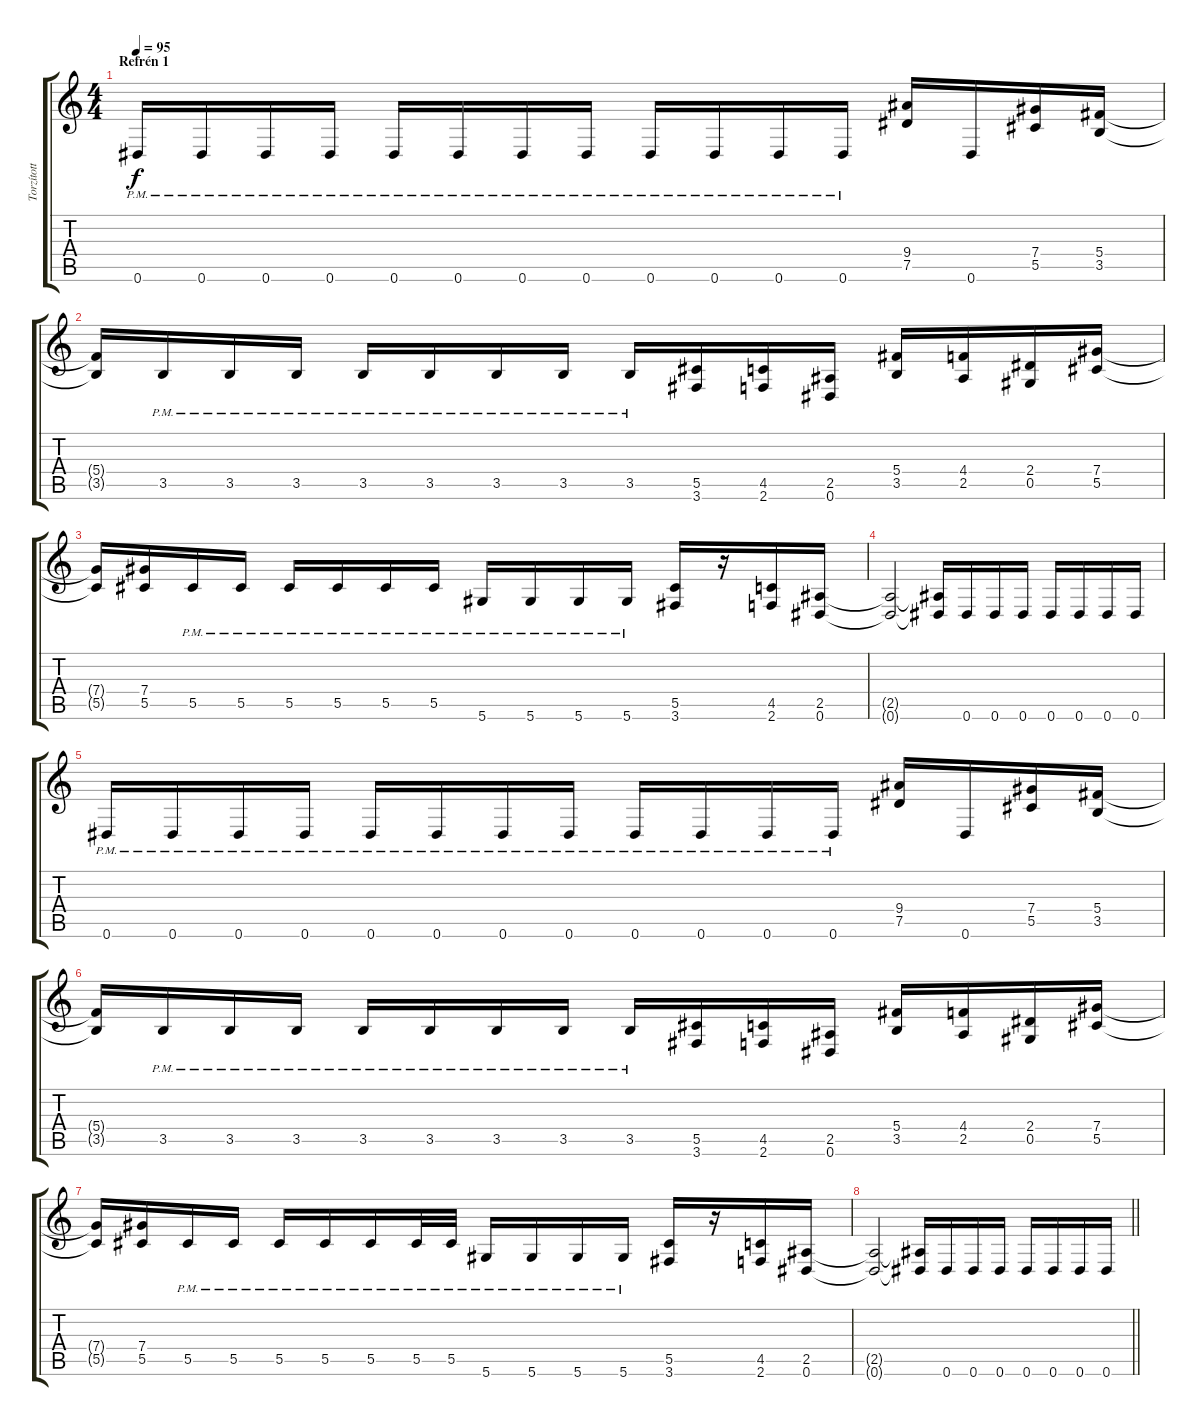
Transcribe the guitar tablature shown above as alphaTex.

\track ("Torzított - Kíséret 2" "Torzított ") {instrument distortionguitar}
\staff {score tabs}
\tuning (Eb4 Bb3 Gb3 Db3 Ab2 Eb2) {hide}
\ts (4 4)
\section ("" "Refrén 1")
\tempo 95
\clef g2
\ks c
0.6{pm}.16{dy f} 0.6{pm}.16 0.6{pm}.16 0.6{pm}.16 0.6{pm}.16 0.6{pm}.16 0.6{pm}.16 0.6{pm}.16 0.6{pm}.16 0.6{pm}.16 0.6{pm}.16 0.6{pm}.16 (9.4 7.5).16 0.6.16 (7.4 5.5).16 (5.4 3.5).16 |
(5.4{t} 3.5{t}).16 3.5{pm}.16 3.5{pm}.16 3.5{pm}.16 3.5{pm}.16 3.5{pm}.16 3.5{pm}.16 3.5{pm}.16 3.5{pm}.16 (5.5 3.6).16 (4.5 2.6).16 (2.5 0.6).16 (5.4 3.5).16 (4.4 2.5).16 (2.4 0.5).16 (7.4 5.5).16 |
(7.4{t} 5.5{t}).16 (7.4 5.5).16 5.5{pm}.16 5.5{pm}.16 5.5{pm}.16 5.5{pm}.16 5.5{pm}.16 5.5{pm}.16 5.6{pm}.16 5.6{pm}.16 5.6{pm}.16 5.6{pm}.16 (5.5 3.6).16 r.16 (4.5 2.6).16 (2.5 0.6).16 |
(2.5{t} 0.6{t}).2 (2.5{t} 0.6{t}).16 0.6.16 0.6.16 0.6.16 0.6.16 0.6.16 0.6.16 0.6.16 |
0.6{pm}.16 0.6{pm}.16 0.6{pm}.16 0.6{pm}.16 0.6{pm}.16 0.6{pm}.16 0.6{pm}.16 0.6{pm}.16 0.6{pm}.16 0.6{pm}.16 0.6{pm}.16 0.6{pm}.16 (9.4 7.5).16 0.6.16 (7.4 5.5).16 (5.4 3.5).16 |
(5.4{t} 3.5{t}).16 3.5{pm}.16 3.5{pm}.16 3.5{pm}.16 3.5{pm}.16 3.5{pm}.16 3.5{pm}.16 3.5{pm}.16 3.5{pm}.16 (5.5 3.6).16 (4.5 2.6).16 (2.5 0.6).16 (5.4 3.5).16 (4.4 2.5).16 (2.4 0.5).16 (7.4 5.5).16 |
(7.4{t} 5.5{t}).16 (7.4 5.5).16 5.5{pm}.16 5.5{pm}.16 5.5{pm}.16 5.5{pm}.16 5.5{pm}.16 5.5{pm}.32 5.5{pm}.32 5.6{pm}.16 5.6{pm}.16 5.6{pm}.16 5.6{pm}.16 (5.5 3.6).16 r.16 (4.5 2.6).16 (2.5 0.6).16 |
\barLineRight lightlight
(2.5{t} 0.6{t}).2 (2.5{t} 0.6{t}).16 0.6.16 0.6.16 0.6.16 0.6.16 0.6.16 0.6.16 0.6.16
